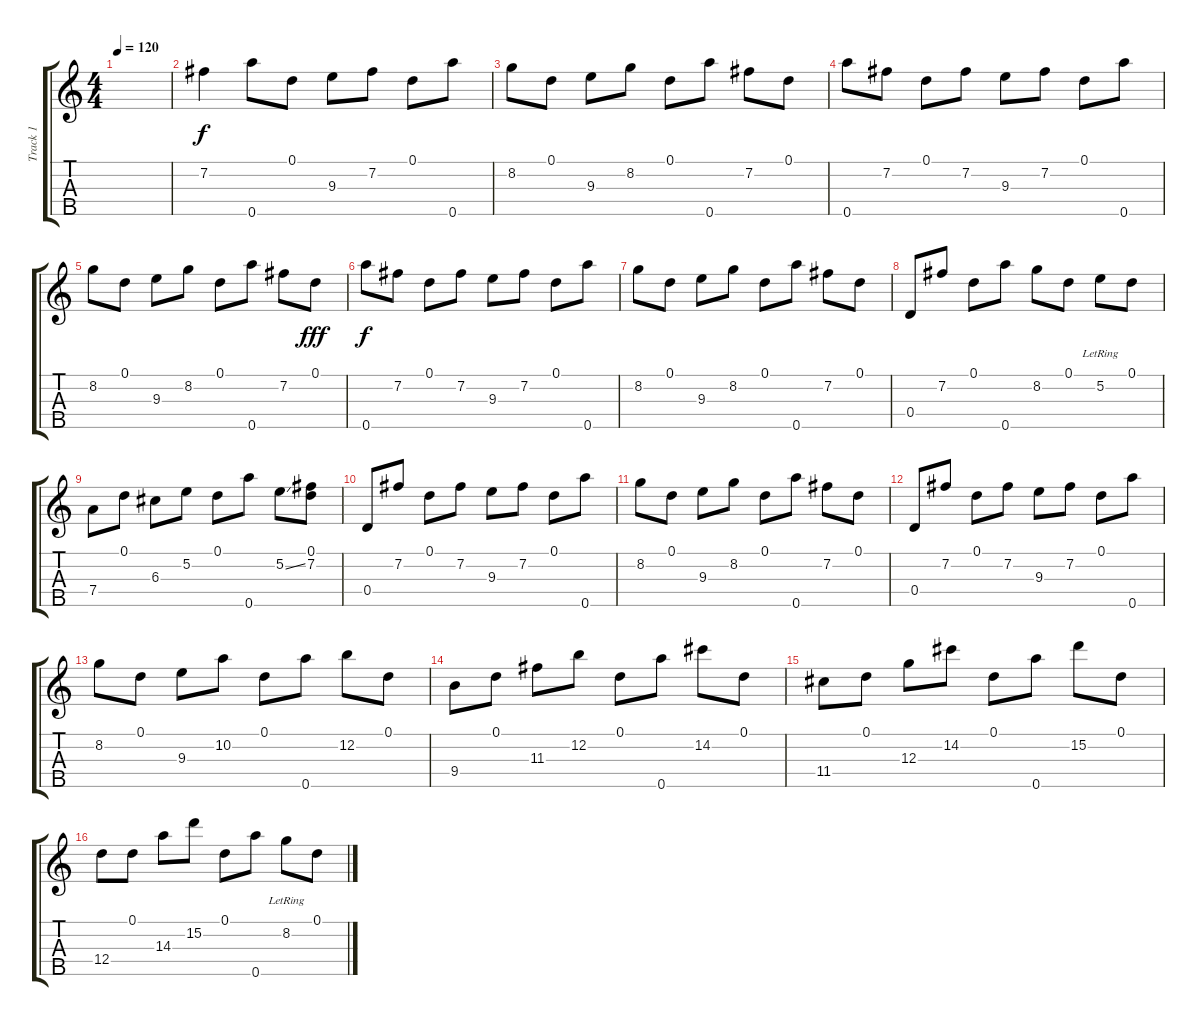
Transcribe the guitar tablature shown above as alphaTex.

\track ("Track 1" "Track 1") {instrument banjo}
\staff {score tabs}
\tuning (D4 B3 G3 D3 A4) {hide}
\displaytranspose 12
\ts (4 4)
\tempo 120
\clef g2
\ks c
|
7.2.4 0.5.8 0.1.8 9.3.8 7.2.8 0.1.8 0.5.8 |
8.2.8 0.1.8 9.3.8 8.2.8 0.1.8 0.5.8 7.2.8 0.1.8 |
0.5.8 7.2.8 0.1.8 7.2.8 9.3.8 7.2.8 0.1.8 0.5.8 |
8.2.8 0.1.8 9.3.8 8.2.8 0.1.8 0.5.8 7.2.8 0.1.8{dy fff} |
0.5.8{dy f} 7.2.8 0.1.8 7.2.8 9.3.8 7.2.8 0.1.8 0.5.8 |
8.2.8 0.1.8 9.3.8 8.2.8 0.1.8 0.5.8 7.2.8 0.1.8 |
0.4.8 7.2.8 0.1.8 0.5.8 8.2.8 0.1.8 5.2{lr}.8 0.1.8 |
7.4.8 0.1.8 6.3.8 5.2.8 0.1.8 0.5.8 5.2{ss}.8 (0.1 7.2).8 |
0.4.8 7.2.8 0.1.8 7.2.8 9.3.8 7.2.8 0.1.8 0.5.8 |
8.2.8 0.1.8 9.3.8 8.2.8 0.1.8 0.5.8 7.2.8 0.1.8 |
0.4.8 7.2.8 0.1.8 7.2.8 9.3.8 7.2.8 0.1.8 0.5.8 |
8.2.8 0.1.8 9.3.8 10.2.8 0.1.8 0.5.8 12.2.8 0.1.8 |
9.4.8 0.1.8 11.3.8 12.2.8 0.1.8 0.5.8 14.2.8 0.1.8 |
11.4.8 0.1.8 12.3.8 14.2.8 0.1.8 0.5.8 15.2.8 0.1.8 |
12.4.8 0.1.8 14.3.8 15.2.8 0.1.8 0.5.8 8.2{lr}.8 0.1.8
